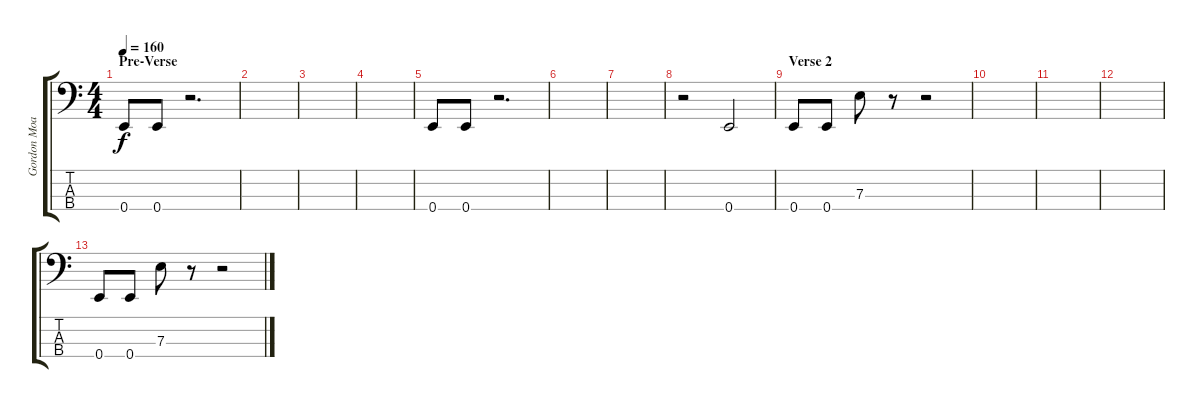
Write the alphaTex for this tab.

\track ("Gordon Moakes" "Gordon Moa") {instrument electricbasspick}
\staff {score tabs}
\tuning (G2 D2 A1 E1) {hide}
\ts (4 4)
\section ("" "Pre-Verse")
\tempo 160
\clef f4
\ks c
0.4.8{dy f} 0.4.8 r.2{d} |
|
|
|
0.4.8 0.4.8 r.2{d} |
|
|
r.2 0.4.2 |
\section ("" "Verse 2")
0.4.8 0.4.8 7.3.8 r.8 r.2 |
|
|
|
0.4.8 0.4.8 7.3.8 r.8 r.2
